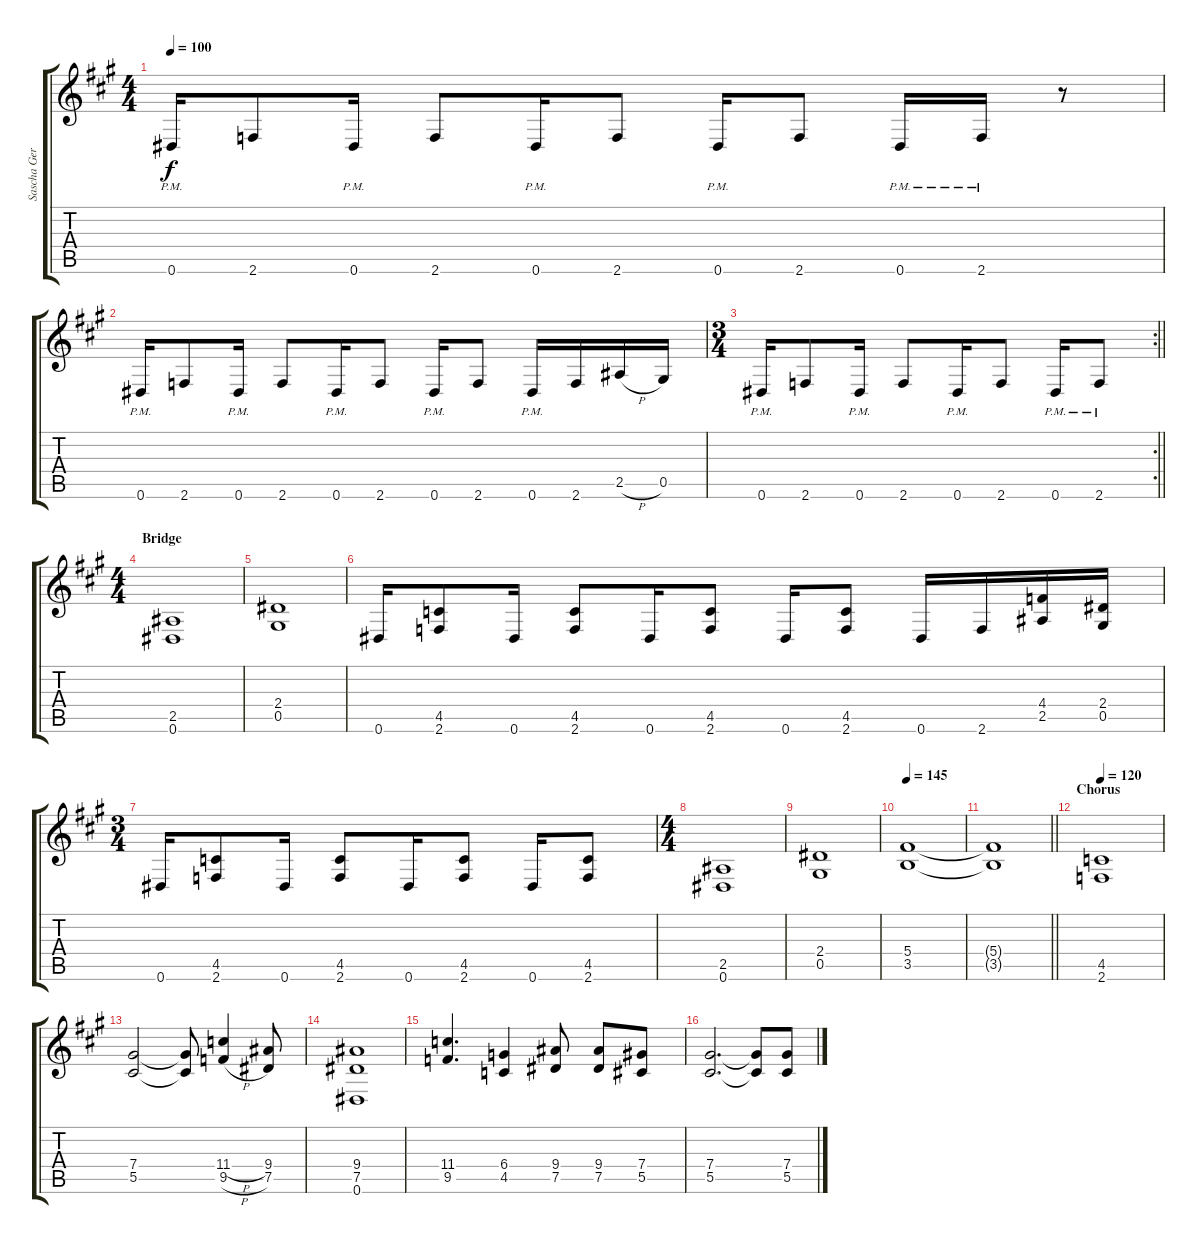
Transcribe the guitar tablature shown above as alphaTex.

\track ("Sascha Gerstner" "Sascha Ger") {instrument distortionguitar}
\staff {score tabs}
\tuning (Eb4 Bb3 Gb3 Db3 Ab2 Eb2) {hide}
\ts (4 4)
\tempo 100
\clef g2
\ks f#minor
0.6{pm}.16{dy f} 2.6.8 0.6{pm}.16 2.6.8 0.6{pm}.16 2.6.8 0.6{pm}.16 2.6.8 0.6{pm}.16 2.6{pm}.16 r.8 |
0.6{pm}.16 2.6.8 0.6{pm}.16 2.6.8 0.6{pm}.16 2.6.8 0.6{pm}.16 2.6.8 0.6{pm}.16 2.6.16 2.5{h}.16 0.5.16 |
\rc 2
\ts (3 4)
\barLineRight lightlight
0.6{pm}.16 2.6.8 0.6{pm}.16 2.6.8 0.6{pm}.16 2.6.8 0.6{pm}.16 2.6{pm}.8 |
\ts (4 4)
\section ("" "Bridge")
(2.5 0.6).1 |
(2.4 0.5).1 |
0.6.16 (4.5 2.6).8 0.6.16 (4.5 2.6).8 0.6.16 (4.5 2.6).8 0.6.16 (4.5 2.6).8 0.6.16 2.6.16 (4.4 2.5).16 (2.4 0.5).16 |
\ts (3 4)
0.6.16 (4.5 2.6).8 0.6.16 (4.5 2.6).8 0.6.16 (4.5 2.6).8 0.6.16 (4.5 2.6).8 |
\ts (4 4)
(2.5 0.6).1 |
(2.4 0.5).1 |
\tempo 145
(5.4 3.5).1 |
\barLineRight lightlight
(5.4{t} 3.5{t}).1 |
\section ("" "Chorus")
\tempo 120
(4.5 2.6).1 |
(7.4 5.5).2 (7.4{t} 5.5{t}).8 (11.4{h} 9.5{h}).4 (9.4 7.5).8 |
(9.4 7.5 0.6).1 |
(11.4 9.5).4{d} (6.4 4.5).4 (9.4 7.5).8 (9.4 7.5).8 (7.4 5.5).8 |
(7.4 5.5).2{d} (7.4{t} 5.5{t}).8 (7.4 5.5).8
